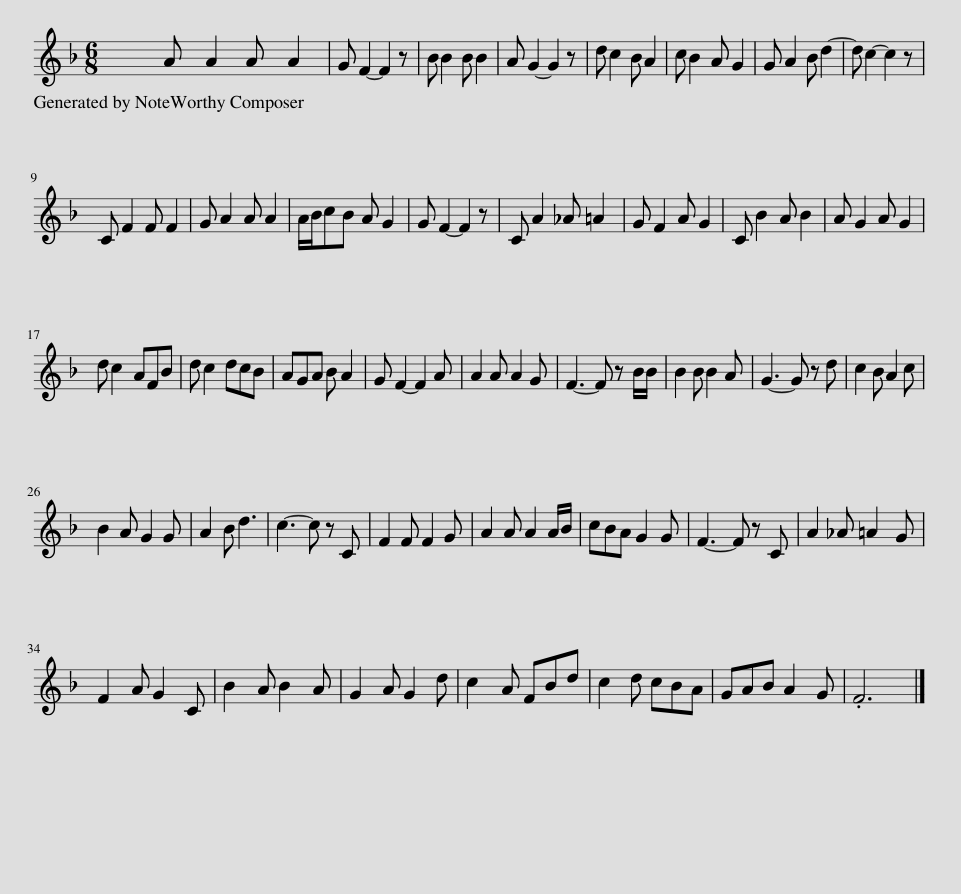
X:1
L:1/8
M:6/8
I:linebreak $
K:F
V:1 treble
V:1
 A A2 A A2 | G F2- F2 z | B B2 B B2 | A G2- G2 z | d c2 B A2 | %5
 c B2 A G2 | G A2 B d2- | d c2- c2 z |$ C F2 F F2 | G A2 A A2 | %10
 A/B/cB A G2 | G F2- F2 z | C A2 _A =A2 | G F2 A G2 | C B2 A B2 | %15
 A G2 A G2 |$ d c2 AFB | d c2 dcB | AGA B A2 | G F2- F2 A | %20
 A2 A A2 G | F3- F z B/B/ | B2 B B2 A | G3- G z d | c2 B A2 c |$ %25
 B2 A G2 G | A2 B d3 | c3- c z C | F2 F F2 G | A2 A A2 A/B/ | %30
 cBA G2 G | F3- F z C | A2 _A =A2 G |$ F2 A G2 C | B2 A B2 A | %35
 G2 A G2 d | c2 A FBd | c2 d cBA | GAB A2 G | .F6 |] %40
